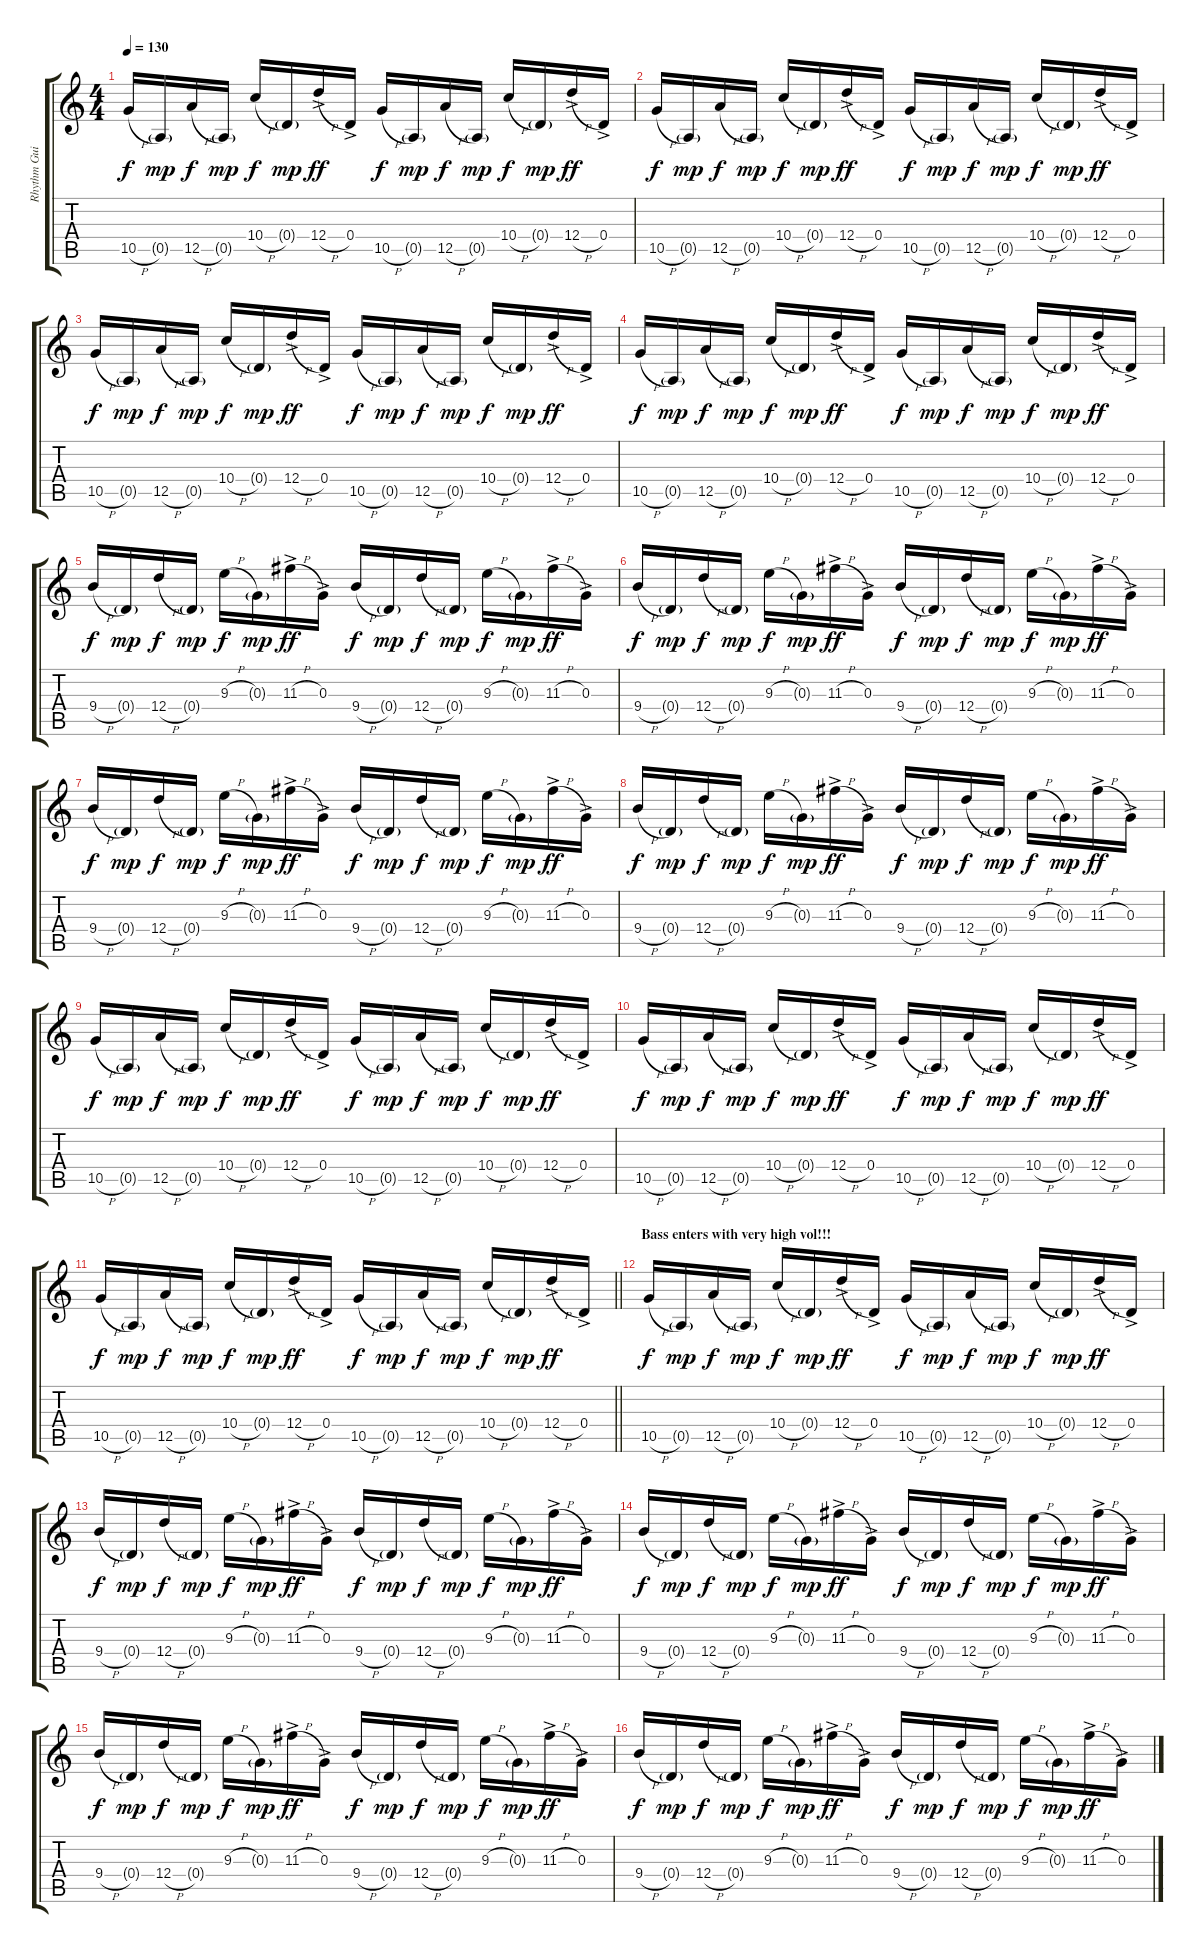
\track ("Rhythm Guitar 2" "Rhythm Gui") {instrument overdrivenguitar}
\staff {score tabs}
\tuning (E4 B3 G3 D3 A2 E2) {hide}
\ts (4 4)
\tempo 130
\clef g2
\ks c
10.5{h}.16{dy f} 0.5{g}.16{dy mp} 12.5{h}.16{dy f} 0.5{g}.16{dy mp} 10.4{h}.16{dy f} 0.4{g}.16{dy mp} 12.4{h ac}.16{dy ff} 0.4{ac}.16 10.5{h}.16{dy f} 0.5{g}.16{dy mp} 12.5{h}.16{dy f} 0.5{g}.16{dy mp} 10.4{h}.16{dy f} 0.4{g}.16{dy mp} 12.4{h ac}.16{dy ff} 0.4{ac}.16 |
10.5{h}.16{dy f} 0.5{g}.16{dy mp} 12.5{h}.16{dy f} 0.5{g}.16{dy mp} 10.4{h}.16{dy f} 0.4{g}.16{dy mp} 12.4{h ac}.16{dy ff} 0.4{ac}.16 10.5{h}.16{dy f} 0.5{g}.16{dy mp} 12.5{h}.16{dy f} 0.5{g}.16{dy mp} 10.4{h}.16{dy f} 0.4{g}.16{dy mp} 12.4{h ac}.16{dy ff} 0.4{ac}.16 |
10.5{h}.16{dy f} 0.5{g}.16{dy mp} 12.5{h}.16{dy f} 0.5{g}.16{dy mp} 10.4{h}.16{dy f} 0.4{g}.16{dy mp} 12.4{h ac}.16{dy ff} 0.4{ac}.16 10.5{h}.16{dy f} 0.5{g}.16{dy mp} 12.5{h}.16{dy f} 0.5{g}.16{dy mp} 10.4{h}.16{dy f} 0.4{g}.16{dy mp} 12.4{h ac}.16{dy ff} 0.4{ac}.16 |
10.5{h}.16{dy f} 0.5{g}.16{dy mp} 12.5{h}.16{dy f} 0.5{g}.16{dy mp} 10.4{h}.16{dy f} 0.4{g}.16{dy mp} 12.4{h ac}.16{dy ff} 0.4{ac}.16 10.5{h}.16{dy f} 0.5{g}.16{dy mp} 12.5{h}.16{dy f} 0.5{g}.16{dy mp} 10.4{h}.16{dy f} 0.4{g}.16{dy mp} 12.4{h ac}.16{dy ff} 0.4{ac}.16 |
9.4{h}.16{dy f} 0.4{g}.16{dy mp} 12.4{h}.16{dy f} 0.4{g}.16{dy mp} 9.3{h}.16{dy f} 0.3{g}.16{dy mp} 11.3{h ac}.16{dy ff} 0.3{ac}.16 9.4{h}.16{dy f} 0.4{g}.16{dy mp} 12.4{h}.16{dy f} 0.4{g}.16{dy mp} 9.3{h}.16{dy f} 0.3{g}.16{dy mp} 11.3{h ac}.16{dy ff} 0.3{ac}.16 |
9.4{h}.16{dy f} 0.4{g}.16{dy mp} 12.4{h}.16{dy f} 0.4{g}.16{dy mp} 9.3{h}.16{dy f} 0.3{g}.16{dy mp} 11.3{h ac}.16{dy ff} 0.3{ac}.16 9.4{h}.16{dy f} 0.4{g}.16{dy mp} 12.4{h}.16{dy f} 0.4{g}.16{dy mp} 9.3{h}.16{dy f} 0.3{g}.16{dy mp} 11.3{h ac}.16{dy ff} 0.3{ac}.16 |
9.4{h}.16{dy f} 0.4{g}.16{dy mp} 12.4{h}.16{dy f} 0.4{g}.16{dy mp} 9.3{h}.16{dy f} 0.3{g}.16{dy mp} 11.3{h ac}.16{dy ff} 0.3{ac}.16 9.4{h}.16{dy f} 0.4{g}.16{dy mp} 12.4{h}.16{dy f} 0.4{g}.16{dy mp} 9.3{h}.16{dy f} 0.3{g}.16{dy mp} 11.3{h ac}.16{dy ff} 0.3{ac}.16 |
9.4{h}.16{dy f} 0.4{g}.16{dy mp} 12.4{h}.16{dy f} 0.4{g}.16{dy mp} 9.3{h}.16{dy f} 0.3{g}.16{dy mp} 11.3{h ac}.16{dy ff} 0.3{ac}.16 9.4{h}.16{dy f} 0.4{g}.16{dy mp} 12.4{h}.16{dy f} 0.4{g}.16{dy mp} 9.3{h}.16{dy f} 0.3{g}.16{dy mp} 11.3{h ac}.16{dy ff} 0.3{ac}.16 |
10.5{h}.16{dy f} 0.5{g}.16{dy mp} 12.5{h}.16{dy f} 0.5{g}.16{dy mp} 10.4{h}.16{dy f} 0.4{g}.16{dy mp} 12.4{h ac}.16{dy ff} 0.4{ac}.16 10.5{h}.16{dy f} 0.5{g}.16{dy mp} 12.5{h}.16{dy f} 0.5{g}.16{dy mp} 10.4{h}.16{dy f} 0.4{g}.16{dy mp} 12.4{h ac}.16{dy ff} 0.4{ac}.16 |
10.5{h}.16{dy f} 0.5{g}.16{dy mp} 12.5{h}.16{dy f} 0.5{g}.16{dy mp} 10.4{h}.16{dy f} 0.4{g}.16{dy mp} 12.4{h ac}.16{dy ff} 0.4{ac}.16 10.5{h}.16{dy f} 0.5{g}.16{dy mp} 12.5{h}.16{dy f} 0.5{g}.16{dy mp} 10.4{h}.16{dy f} 0.4{g}.16{dy mp} 12.4{h ac}.16{dy ff} 0.4{ac}.16 |
\barLineRight lightlight
10.5{h}.16{dy f} 0.5{g}.16{dy mp} 12.5{h}.16{dy f} 0.5{g}.16{dy mp} 10.4{h}.16{dy f} 0.4{g}.16{dy mp} 12.4{h ac}.16{dy ff} 0.4{ac}.16 10.5{h}.16{dy f} 0.5{g}.16{dy mp} 12.5{h}.16{dy f} 0.5{g}.16{dy mp} 10.4{h}.16{dy f} 0.4{g}.16{dy mp} 12.4{h ac}.16{dy ff} 0.4{ac}.16 |
\section ("" "Bass enters with very high vol!!!")
10.5{h}.16{dy f} 0.5{g}.16{dy mp} 12.5{h}.16{dy f} 0.5{g}.16{dy mp} 10.4{h}.16{dy f} 0.4{g}.16{dy mp} 12.4{h ac}.16{dy ff} 0.4{ac}.16 10.5{h}.16{dy f} 0.5{g}.16{dy mp} 12.5{h}.16{dy f} 0.5{g}.16{dy mp} 10.4{h}.16{dy f} 0.4{g}.16{dy mp} 12.4{h ac}.16{dy ff} 0.4{ac}.16 |
9.4{h}.16{dy f} 0.4{g}.16{dy mp} 12.4{h}.16{dy f} 0.4{g}.16{dy mp} 9.3{h}.16{dy f} 0.3{g}.16{dy mp} 11.3{h ac}.16{dy ff} 0.3{ac}.16 9.4{h}.16{dy f} 0.4{g}.16{dy mp} 12.4{h}.16{dy f} 0.4{g}.16{dy mp} 9.3{h}.16{dy f} 0.3{g}.16{dy mp} 11.3{h ac}.16{dy ff} 0.3{ac}.16 |
9.4{h}.16{dy f} 0.4{g}.16{dy mp} 12.4{h}.16{dy f} 0.4{g}.16{dy mp} 9.3{h}.16{dy f} 0.3{g}.16{dy mp} 11.3{h ac}.16{dy ff} 0.3{ac}.16 9.4{h}.16{dy f} 0.4{g}.16{dy mp} 12.4{h}.16{dy f} 0.4{g}.16{dy mp} 9.3{h}.16{dy f} 0.3{g}.16{dy mp} 11.3{h ac}.16{dy ff} 0.3{ac}.16 |
9.4{h}.16{dy f} 0.4{g}.16{dy mp} 12.4{h}.16{dy f} 0.4{g}.16{dy mp} 9.3{h}.16{dy f} 0.3{g}.16{dy mp} 11.3{h ac}.16{dy ff} 0.3{ac}.16 9.4{h}.16{dy f} 0.4{g}.16{dy mp} 12.4{h}.16{dy f} 0.4{g}.16{dy mp} 9.3{h}.16{dy f} 0.3{g}.16{dy mp} 11.3{h ac}.16{dy ff} 0.3{ac}.16 |
9.4{h}.16{dy f} 0.4{g}.16{dy mp} 12.4{h}.16{dy f} 0.4{g}.16{dy mp} 9.3{h}.16{dy f} 0.3{g}.16{dy mp} 11.3{h ac}.16{dy ff} 0.3{ac}.16 9.4{h}.16{dy f} 0.4{g}.16{dy mp} 12.4{h}.16{dy f} 0.4{g}.16{dy mp} 9.3{h}.16{dy f} 0.3{g}.16{dy mp} 11.3{h ac}.16{dy ff} 0.3{ac}.16
